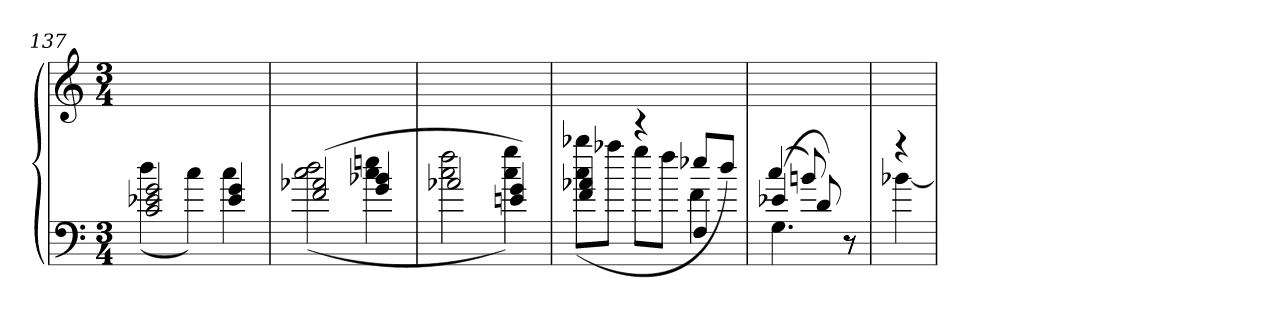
**kern	**kern
*part1	*part1
*staff2	*staff1
*clefF4	*clefG2
*k[]	*k[]
*M3/4	*M3/4
=137	=137
*^	*
2c 2e- 2g	(4dd	2.ryy
.	4cc)	.
4e- 4g	4cc	.
=138	=138	=138
(2f 2a-	(2cc 2dd	2.ryy
4g 4b-	4cc 4een	.
=139	=139	=139
2a-	2cc 2ff	2.ryy
4en 4g)	4cc 4gg)	.
=140	=140	=140
*	*^	*
4f 4a-	(8cc 8bb-L	2ryy	2.ryy
.	8aa-J	.	.
4r	8ggL	.	.
.	8ffJ	.	.
4F	4f	8ee-L	.
.	.	8ddJ)	.
=141	=141	=141	=141
(4e-	4.G	(4cc	2ryy
8d)	.	8bn)	.
8r	8r	8r	.
*	*v	*v	*
=	=	=
4r	[4b-	4ryy
*v	*v	*
=	=
*-	*-
